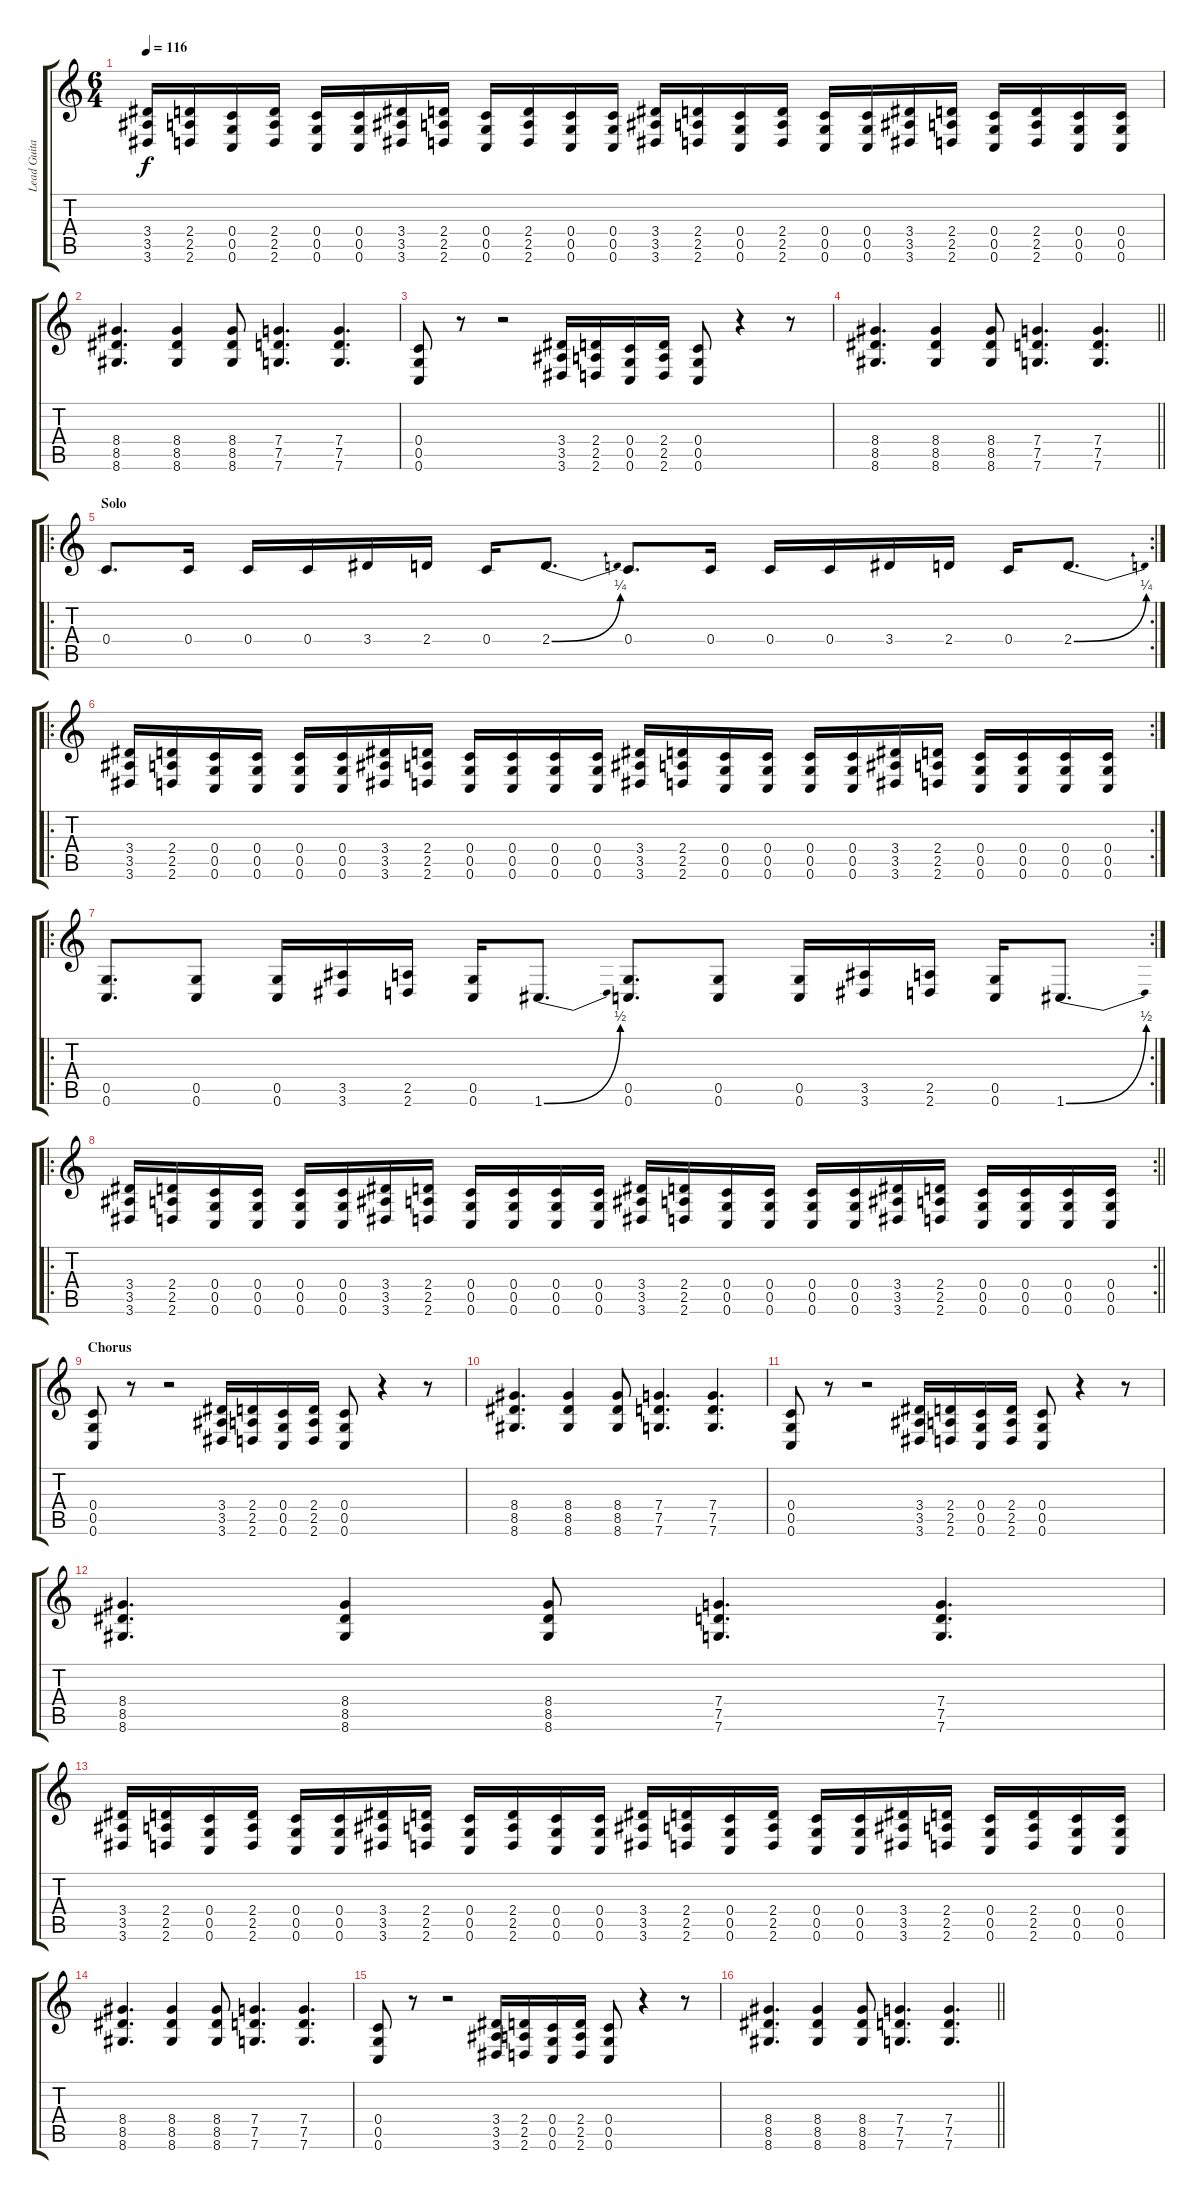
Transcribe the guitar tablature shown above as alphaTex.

\track ("Lead Guitar" "Lead Guita") {instrument overdrivenguitar}
\staff {score tabs}
\tuning (D4 A3 F3 C3 G2 C2) {hide}
\ts (6 4)
\tempo 116
\clef g2
\ks c
(3.4 3.5 3.6).16{dy f} (2.4 2.5 2.6).16 (0.4 0.5 0.6).16 (2.4 2.5 2.6).16 (0.4 0.5 0.6).16 (0.4 0.5 0.6).16 (3.4 3.5 3.6).16 (2.4 2.5 2.6).16 (0.4 0.5 0.6).16 (2.4 2.5 2.6).16 (0.4 0.5 0.6).16 (0.4 0.5 0.6).16 (3.4 3.5 3.6).16 (2.4 2.5 2.6).16 (0.4 0.5 0.6).16 (2.4 2.5 2.6).16 (0.4 0.5 0.6).16 (0.4 0.5 0.6).16 (3.4 3.5 3.6).16 (2.4 2.5 2.6).16 (0.4 0.5 0.6).16 (2.4 2.5 2.6).16 (0.4 0.5 0.6).16 (0.4 0.5 0.6).16 |
(8.4 8.5 8.6).4{d} (8.4 8.5 8.6).4 (8.4 8.5 8.6).8 (7.4 7.5 7.6).4{d} (7.4 7.5 7.6).4{d} |
(0.4 0.5 0.6).8 r.8 r.2 (3.4 3.5 3.6).16 (2.4 2.5 2.6).16 (0.4 0.5 0.6).16 (2.4 2.5 2.6).16 (0.4 0.5 0.6).8 r.4 r.8 |
\barLineRight lightlight
(8.4 8.5 8.6).4{d} (8.4 8.5 8.6).4 (8.4 8.5 8.6).8 (7.4 7.5 7.6).4{d} (7.4 7.5 7.6).4{d} |
\ro
\rc 2
\section ("" "Solo")
0.4.8{d} 0.4.16 0.4.16 0.4.16 3.4.16 2.4.16 0.4.16 2.4{be (bend 0 0 60 1)}.8{d} 0.4.8{d} 0.4.16 0.4.16 0.4.16 3.4.16 2.4.16 0.4.16 2.4{be (bend 0 0 60 1)}.8{d} |
\ro
\rc 2
(3.4 3.5 3.6).16 (2.4 2.5 2.6).16 (0.4 0.5 0.6).16 (0.4 0.5 0.6).16 (0.4 0.5 0.6).16 (0.4 0.5 0.6).16 (3.4 3.5 3.6).16 (2.4 2.5 2.6).16 (0.4 0.5 0.6).16 (0.4 0.5 0.6).16 (0.4 0.5 0.6).16 (0.4 0.5 0.6).16 (3.4 3.5 3.6).16 (2.4 2.5 2.6).16 (0.4 0.5 0.6).16 (0.4 0.5 0.6).16 (0.4 0.5 0.6).16 (0.4 0.5 0.6).16 (3.4 3.5 3.6).16 (2.4 2.5 2.6).16 (0.4 0.5 0.6).16 (0.4 0.5 0.6).16 (0.4 0.5 0.6).16 (0.4 0.5 0.6).16 |
\ro
\rc 2
(0.5 0.6).8{d} (0.5 0.6).8 (0.5 0.6).16 (3.5 3.6).16 (2.5 2.6).16 (0.5 0.6).16 1.6{be (bend 0 0 60 2)}.8{d} (0.5 0.6).8{d} (0.5 0.6).8 (0.5 0.6).16 (3.5 3.6).16 (2.5 2.6).16 (0.5 0.6).16 1.6{be (bend 0 0 60 2)}.8{d} |
\ro
\rc 2
\barLineRight lightlight
(3.4 3.5 3.6).16 (2.4 2.5 2.6).16 (0.4 0.5 0.6).16 (0.4 0.5 0.6).16 (0.4 0.5 0.6).16 (0.4 0.5 0.6).16 (3.4 3.5 3.6).16 (2.4 2.5 2.6).16 (0.4 0.5 0.6).16 (0.4 0.5 0.6).16 (0.4 0.5 0.6).16 (0.4 0.5 0.6).16 (3.4 3.5 3.6).16 (2.4 2.5 2.6).16 (0.4 0.5 0.6).16 (0.4 0.5 0.6).16 (0.4 0.5 0.6).16 (0.4 0.5 0.6).16 (3.4 3.5 3.6).16 (2.4 2.5 2.6).16 (0.4 0.5 0.6).16 (0.4 0.5 0.6).16 (0.4 0.5 0.6).16 (0.4 0.5 0.6).16 |
\section ("" "Chorus")
(0.4 0.5 0.6).8 r.8 r.2 (3.4 3.5 3.6).16 (2.4 2.5 2.6).16 (0.4 0.5 0.6).16 (2.4 2.5 2.6).16 (0.4 0.5 0.6).8 r.4 r.8 |
(8.4 8.5 8.6).4{d} (8.4 8.5 8.6).4 (8.4 8.5 8.6).8 (7.4 7.5 7.6).4{d} (7.4 7.5 7.6).4{d} |
(0.4 0.5 0.6).8 r.8 r.2 (3.4 3.5 3.6).16 (2.4 2.5 2.6).16 (0.4 0.5 0.6).16 (2.4 2.5 2.6).16 (0.4 0.5 0.6).8 r.4 r.8 |
(8.4 8.5 8.6).4{d} (8.4 8.5 8.6).4 (8.4 8.5 8.6).8 (7.4 7.5 7.6).4{d} (7.4 7.5 7.6).4{d} |
(3.4 3.5 3.6).16 (2.4 2.5 2.6).16 (0.4 0.5 0.6).16 (2.4 2.5 2.6).16 (0.4 0.5 0.6).16 (0.4 0.5 0.6).16 (3.4 3.5 3.6).16 (2.4 2.5 2.6).16 (0.4 0.5 0.6).16 (2.4 2.5 2.6).16 (0.4 0.5 0.6).16 (0.4 0.5 0.6).16 (3.4 3.5 3.6).16 (2.4 2.5 2.6).16 (0.4 0.5 0.6).16 (2.4 2.5 2.6).16 (0.4 0.5 0.6).16 (0.4 0.5 0.6).16 (3.4 3.5 3.6).16 (2.4 2.5 2.6).16 (0.4 0.5 0.6).16 (2.4 2.5 2.6).16 (0.4 0.5 0.6).16 (0.4 0.5 0.6).16 |
(8.4 8.5 8.6).4{d} (8.4 8.5 8.6).4 (8.4 8.5 8.6).8 (7.4 7.5 7.6).4{d} (7.4 7.5 7.6).4{d} |
(0.4 0.5 0.6).8 r.8 r.2 (3.4 3.5 3.6).16 (2.4 2.5 2.6).16 (0.4 0.5 0.6).16 (2.4 2.5 2.6).16 (0.4 0.5 0.6).8 r.4 r.8 |
\barLineRight lightlight
(8.4 8.5 8.6).4{d} (8.4 8.5 8.6).4 (8.4 8.5 8.6).8 (7.4 7.5 7.6).4{d} (7.4 7.5 7.6).4{d}
